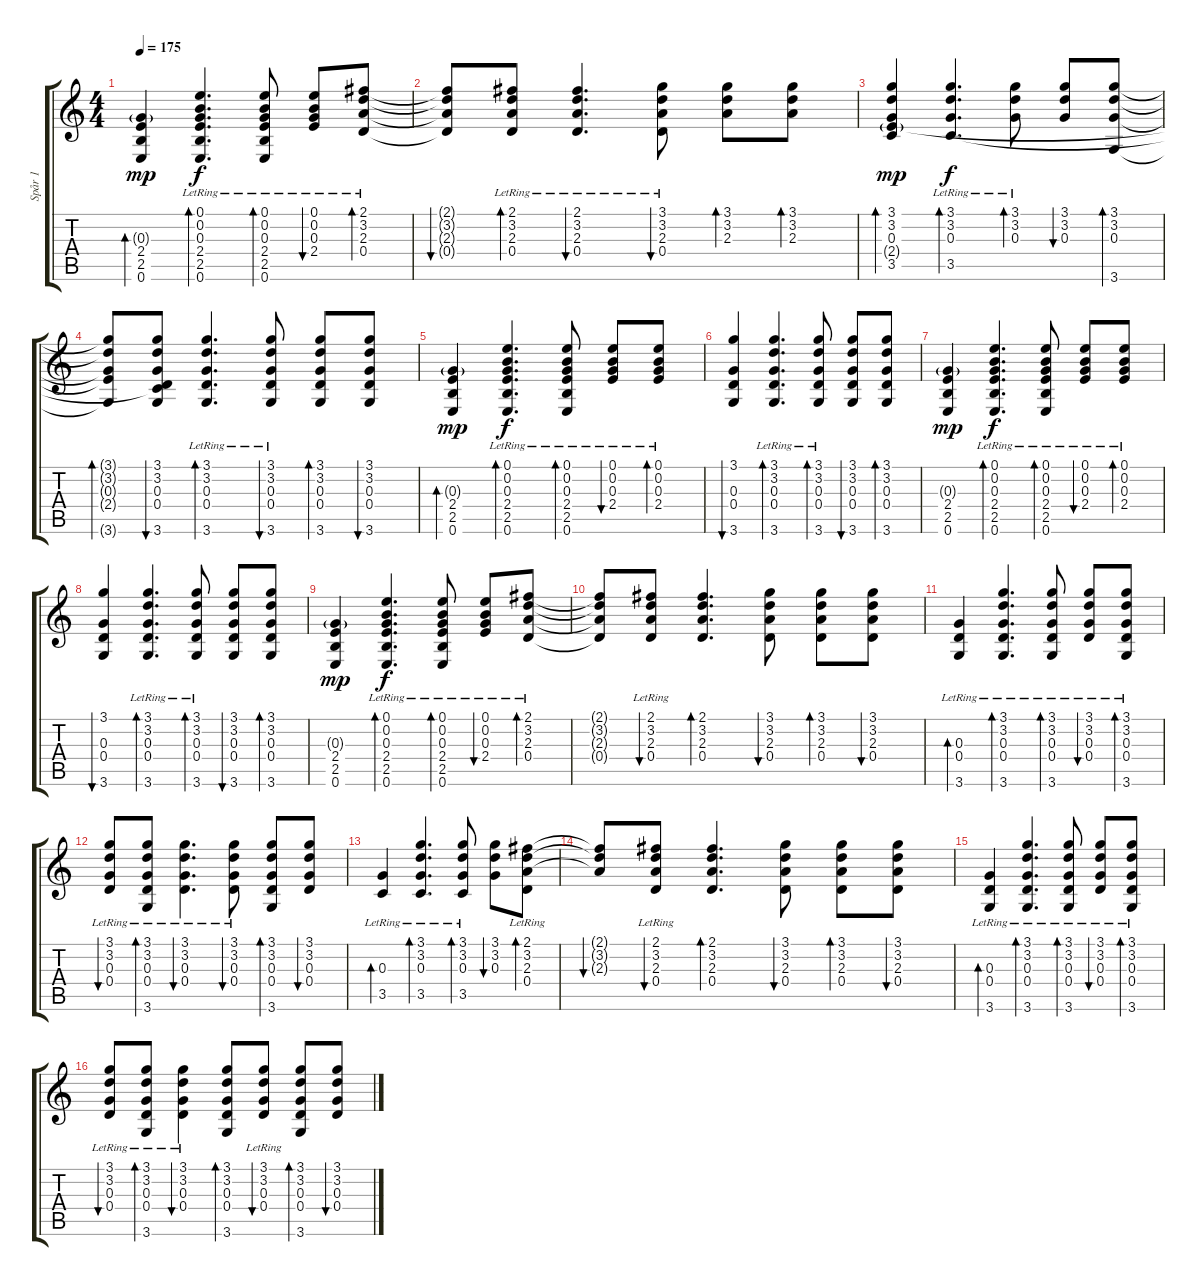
\track ("Spår 1" "Spår 1") {instrument acousticguitarsteel}
\staff {score tabs}
\tuning (E4 B3 G3 D3 A2 E2) {hide}
\ts (4 4)
\tempo 175
\clef g2
\ks c
(0.3{g} 2.4 2.5 0.6).4{bd 60 dy mp} (0.1{lr} 0.2{lr} 0.3{lr} 2.4{lr} 2.5 0.6).4{d bd 60 dy f} (0.1{lr} 0.2{lr} 0.3{lr} 2.4{lr} 2.5 0.6).8{bd 60} (0.1{lr} 0.2{lr} 0.3{lr} 2.4).8{bu 60} (2.1{lr} 3.2{lr} 2.3{lr} 0.4).8{bd 60} |
(2.1{t} 3.2{t} 2.3{t} 0.4{t}).8{bu 60} (2.1{lr} 3.2{lr} 2.3{lr} 0.4{lr}).8{bd 60} (2.1{lr} 3.2{lr} 2.3{lr} 0.4).4{d bu 60} (3.1{lr} 3.2{lr} 2.3 0.4).8{bu 60} (3.1 3.2 2.3).8{bd 60} (3.1 3.2 2.3).8{bd 60} |
(3.1 3.2 0.3 2.4{g} 3.5).4{bd 120 dy mp} (3.1{lr} 3.2{lr} 0.3{lr} 3.5).4{d bd 60 dy f} (3.1{lr} 3.2{lr} 0.3).8{bd 60} (3.1 3.2 0.3).8{bu 60} (3.1 3.2 0.3 3.6).8{bd 60} |
(3.1{t} 3.2{t} 0.3{t} 2.4{t} 3.6{t}).8{bd 60} (3.1 3.2 0.3 0.4 3.5{t} 3.6).8{bu 60} (3.1{lr} 3.2{lr} 0.3{lr} 0.4{lr} 3.6).4{d bd 60} (3.1{lr} 3.2{lr} 0.3{lr} 0.4{lr} 3.6).8{bu 60} (3.1 3.2 0.3 0.4 3.6).8{bd 60} (3.1 3.2 0.3 0.4 3.6).8{bu 60} |
(0.3{g} 2.4 2.5 0.6).4{bd 60 dy mp} (0.1{lr} 0.2{lr} 0.3{lr} 2.4{lr} 2.5 0.6).4{d bd 60 dy f} (0.1{lr} 0.2{lr} 0.3{lr} 2.4{lr} 2.5 0.6).8{bd 60} (0.1{lr} 0.2{lr} 0.3{lr} 2.4{lr}).8{bu 60} (0.1{lr} 0.2{lr} 0.3{lr} 2.4{lr}).8{bd 60} |
(3.1 0.3 0.4 3.6).4{bu 60} (3.1{lr} 3.2{lr} 0.3{lr} 0.4{lr} 3.6).4{d bd 60} (3.1{lr} 3.2{lr} 0.3{lr} 0.4{lr} 3.6).8{bd 60} (3.1 3.2 0.3 0.4 3.6).8{bu 60} (3.1 3.2 0.3 0.4 3.6).8{bd 60} |
(0.3{g} 2.4 2.5 0.6).4{dy mp} (0.1{lr} 0.2{lr} 0.3{lr} 2.4{lr} 2.5 0.6).4{d bd 60 dy f} (0.1{lr} 0.2{lr} 0.3{lr} 2.4{lr} 2.5 0.6).8{bd 60} (0.1{lr} 0.2{lr} 0.3{lr} 2.4).8{bu 60} (0.1{lr} 0.2{lr} 0.3{lr} 2.4).8{bd 60} |
(3.1 0.3 0.4 3.6).4{bu 60} (3.1{lr} 3.2{lr} 0.3{lr} 0.4{lr} 3.6).4{d bd 60} (3.1{lr} 3.2{lr} 0.3{lr} 0.4{lr} 3.6).8{bd 60} (3.1 3.2 0.3 0.4 3.6).8{bu 60} (3.1 3.2 0.3 0.4 3.6).8{bd 60} |
(0.3{g} 2.4 2.5 0.6).4{dy mp} (0.1{lr} 0.2{lr} 0.3{lr} 2.4{lr} 2.5 0.6).4{d bd 60 dy f} (0.1{lr} 0.2{lr} 0.3{lr} 2.4{lr} 2.5 0.6).8{bd 60} (0.1{lr} 0.2{lr} 0.3{lr} 2.4).8{bu 60} (2.1{lr} 3.2{lr} 2.3{lr} 0.4).8{bd 60} |
(2.1{t} 3.2{t} 2.3{t} 0.4{t}).8 (2.1{lr} 3.2{lr} 2.3{lr} 0.4{lr}).8{bu 60} (2.1 3.2 2.3 0.4).4{d bd 60} (3.1 3.2 2.3 0.4).8{bu 60} (3.1 3.2 2.3 0.4).8{bd 60} (3.1 3.2 2.3 0.4).8{bu 60} |
(0.3 0.4 3.6{lr}).4{bd 60 volume 11} (3.1{lr} 3.2{lr} 0.3{lr} 0.4{lr} 3.6{lr}).4{d bd 60} (3.1{lr} 3.2{lr} 0.3{lr} 0.4{lr} 3.6{lr}).8{bd 60} (3.1{lr} 3.2{lr} 0.3{lr} 0.4).8{bu 60} (3.1{lr} 3.2{lr} 0.3{lr} 0.4{lr} 3.6{lr}).8{bd 60} |
(3.1{lr} 3.2{lr} 0.3{lr} 0.4{lr}).8{bu 60} (3.1{lr} 3.2{lr} 0.3{lr} 0.4{lr} 3.6{lr}).8{bd 60} (3.1{lr} 3.2{lr} 0.3{lr} 0.4{lr}).4{d bu 60} (3.1{lr} 3.2{lr} 0.3{lr} 0.4{lr}).8{bu 60} (3.1 3.2 0.3 0.4 3.6).8{bd 60} (3.1 3.2 0.3 0.4).8{bu 60} |
(0.3{lr} 3.5{lr}).4{bd 60} (3.1{lr} 3.2{lr} 0.3{lr} 3.5).4{d bd 60} (3.1{lr} 3.2{lr} 0.3{lr} 3.5).8{bd 60} (3.1 3.2 0.3).8{bu 60} (2.1{lr} 3.2{lr} 2.3{lr} 0.4{lr}).8{bd 60} |
(2.1{t} 3.2{t} 2.3{t}).8{bu 60} (2.1{lr} 3.2{lr} 2.3{lr} 0.4{lr}).8{bu 60} (2.1 3.2 2.3 0.4).4{d bd 60} (3.1 3.2 2.3 0.4).8{bu 60} (3.1 3.2 2.3 0.4).8{bd 60} (3.1 3.2 2.3 0.4).8{bu 60} |
(0.3 0.4 3.6{lr}).4{bd 60 volume 12} (3.1{lr} 3.2{lr} 0.3{lr} 0.4{lr} 3.6{lr}).4{d bd 60} (3.1{lr} 3.2{lr} 0.3{lr} 0.4{lr} 3.6{lr}).8{bd 60} (3.1{lr} 3.2{lr} 0.3{lr} 0.4).8{bu 60} (3.1{lr} 3.2{lr} 0.3{lr} 0.4{lr} 3.6{lr}).8{bd 60} |
(3.1{lr} 3.2{lr} 0.3{lr} 0.4{lr}).8{bu 60} (3.1{lr} 3.2{lr} 0.3{lr} 0.4{lr} 3.6{lr}).8{bd 60} (3.1{lr} 3.2{lr} 0.3{lr} 0.4{lr}).4{bu 60} (3.1 3.2 0.3 0.4 3.6).8{bd 60} (3.1{lr} 3.2{lr} 0.3{lr} 0.4{lr}).8{bu 60} (3.1 3.2 0.3 0.4 3.6).8{bd 60} (3.1 3.2 0.3 0.4).8{bu 60}
